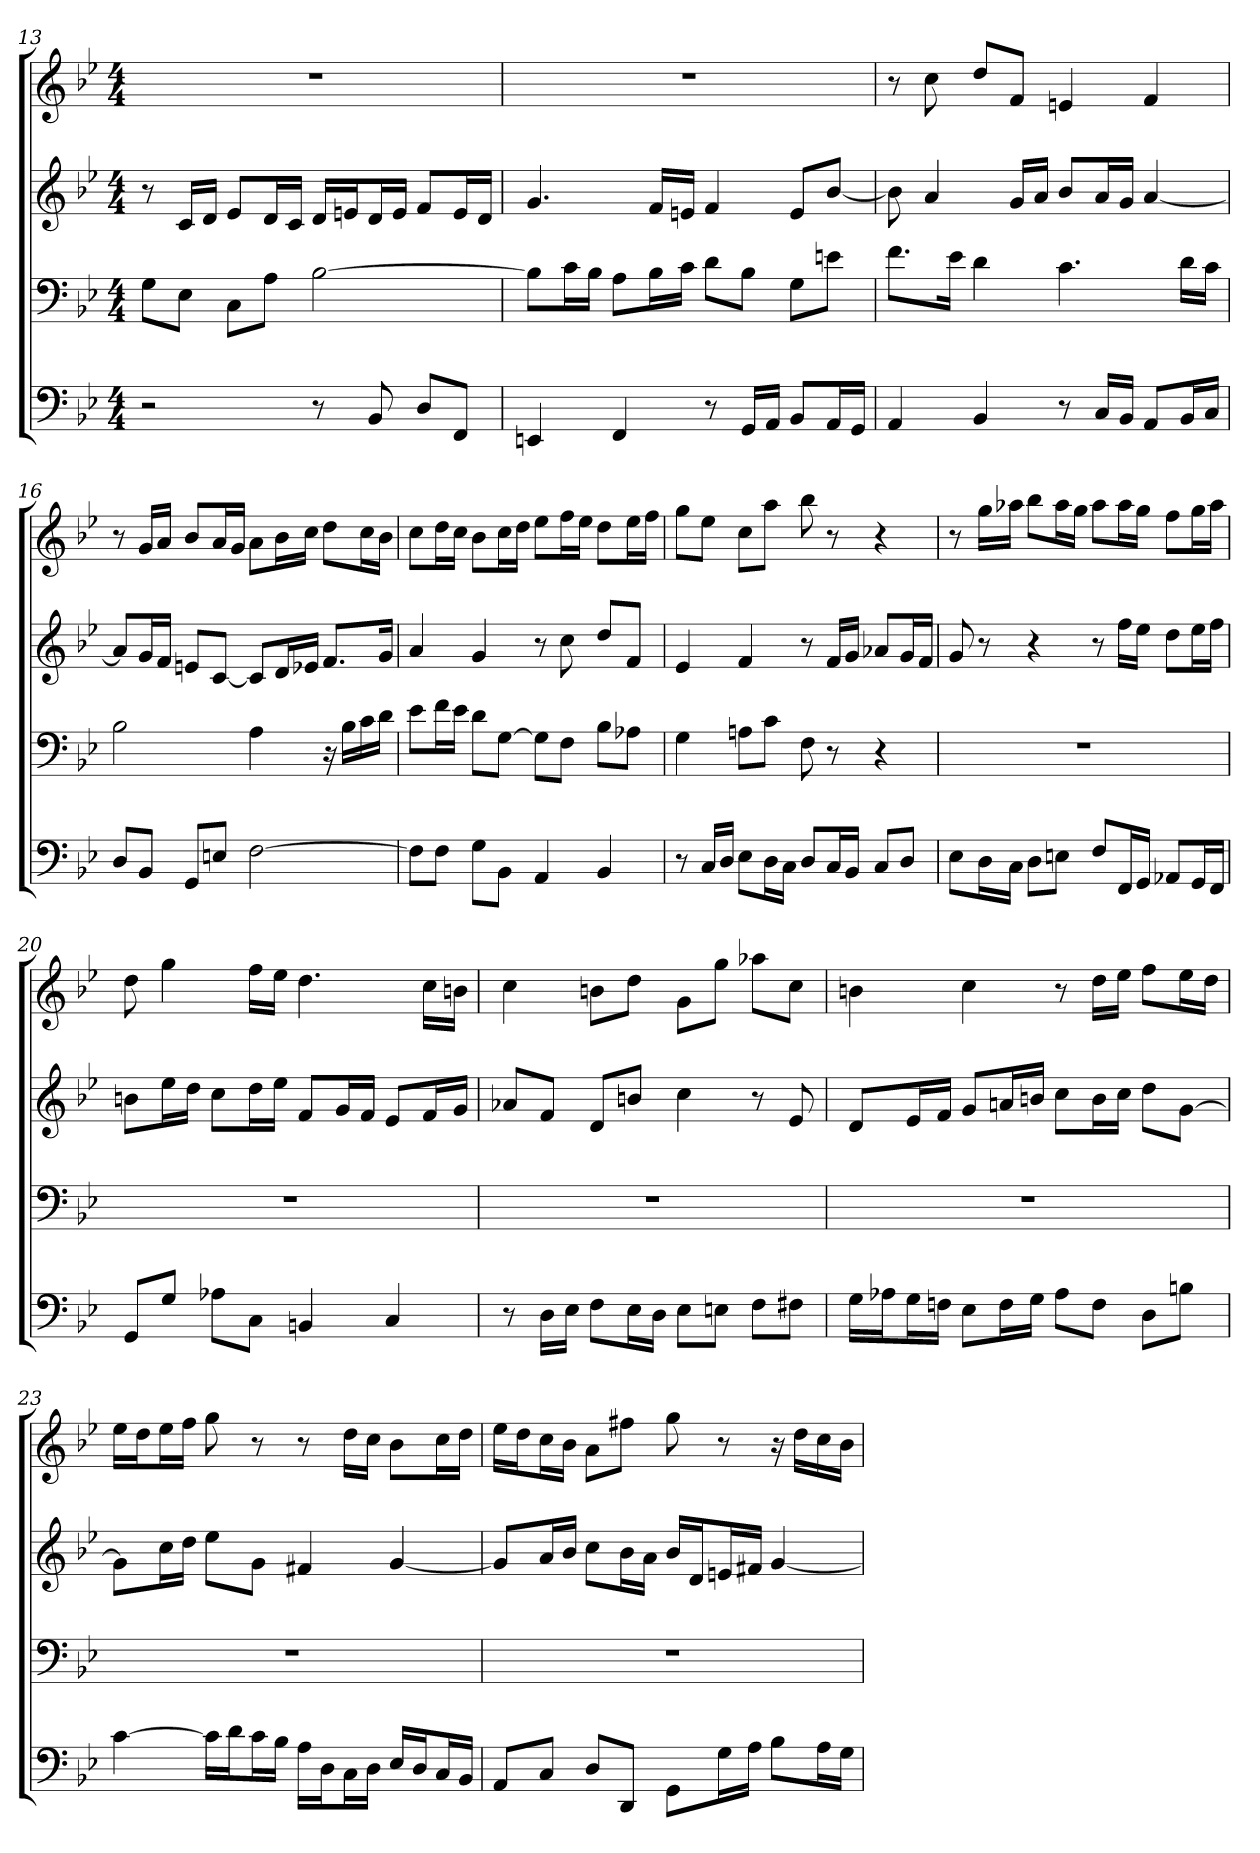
**kern	**kern	**kern	**kern
*part4	*part3	*part2	*part1
*staff4	*staff3	*staff2	*staff1
*clefF4	*clefF4	*clefG2	*clefG2
*k[b-e-]	*k[b-e-]	*k[b-e-]	*k[b-e-]
*g:	*g:	*g:	*g:
*M4/4	*M4/4	*M4/4	*M4/4
=13	=13	=13	=13
2r	8G\L	8r	1r
.	8E-\J	16c/LL	.
.	.	16d/JJ	.
.	8C\L	8e-/L	.
.	8A\J	16d/L	.
.	.	16c/JJ	.
8r	[2B-	16d/LL	.
.	.	16en/J	.
8BB-	.	16d/L	.
.	.	16e/JJ	.
8D/L	.	8f/L	.
8FF/J	.	16e/L	.
.	.	16d/JJ	.
=14	=14	=14	=14
4EEn	8B-\L]	4.g	1r
.	16c\L	.	.
.	16B-\JJ	.	.
4FF	8A\L	.	.
.	16B-\L	16f/LL	.
.	16c\JJ	16en/JJ	.
8r	8d\L	4f	.
16GG/LL	8B-\J	.	.
16AA/JJ	.	.	.
8BB-/L	8G\L	8e/L	.
16AA/L	8en\J	[8b-/J	.
16GG/JJ	.	.	.
=15	=15	=15	=15
4AA	8.f\L	8b-]	8r
.	.	4a	8cc
.	16e-\Jk	.	.
4BB-	4d	.	8dd/L
.	.	16g/LL	8f/J
.	.	16a/JJ	.
8r	4.c	8b-/L	4en
16C/LL	.	16a/L	.
16BB-/JJ	.	16g/JJ	.
8AA/L	.	[4a	4f
16BB-/L	16d\LL	.	.
16C/JJ	16c\JJ	.	.
=16	=16	=16	=16
8D/L	2B-	8a/L]	8r
8BB-/J	.	16g/L	16g/LL
.	.	16f/JJ	16a/JJ
8GG/L	.	8en/L	8b-/L
8En/J	.	[8c/J	16a/L
.	.	.	16g/JJ
[2F	4A	8c/L]	8a\L
.	.	16d/L	16b-\L
.	.	16e-X/JJ	16cc\JJ
.	16r	8.f/L	8dd\L
.	16B-\LL	.	.
.	16c\	.	16cc\L
.	16d\JJ	16g/Jk	16b-\JJ
=17	=17	=17	=17
8F\L]	8e-\L	4a	8cc\L
8F\J	16f\L	.	16dd\L
.	16e-\JJ	.	16cc\JJ
8G\L	8d\L	4g	8b-\L
8BB-\J	[8G\J	.	16cc\L
.	.	.	16dd\JJ
4AA	8G\L]	8r	8ee-\L
.	8F\J	8cc	16ff\L
.	.	.	16ee-\JJ
4BB-	8B-\L	8dd/L	8dd\L
.	8A-X\J	8f/J	16ee-\L
.	.	.	16ff\JJ
=18	=18	=18	=18
8r	4G	4e-	8gg\L
16C/LL	.	.	8ee-\J
16D/JJ	.	.	.
8E-\L	8An\L	4f	8cc\L
16D\L	8c\J	.	8aa\J
16C\JJ	.	.	.
8D/L	8F	8r	8bb-
16C/L	8r	16f/LL	8r
16BB-/JJ	.	16g/JJ	.
8C/L	4r	8a-X/L	4r
8D/J	.	16g/L	.
.	.	16f/JJ	.
=19	=19	=19	=19
8E-\L	1r	8g	8r
16D\L	.	8r	16gg\LL
16C\JJ	.	.	16aa-X\JJ
8D\L	.	4r	8bb-\L
8En\J	.	.	16aa-\L
.	.	.	16gg\JJ
8F/L	.	8r	8aa-\L
16FF/L	.	16ff\LL	16aa-\L
16GG/JJ	.	16ee-\JJ	16gg\JJ
8AA-X/L	.	8dd\L	8ff\L
16GG/L	.	16ee-\L	16gg\L
16FF/JJ	.	16ff\JJ	16aa-\JJ
=20	=20	=20	=20
8GG/L	1r	8bn\L	8dd
8G/J	.	16ee-\L	4gg
.	.	16dd\JJ	.
8A-X\L	.	8cc\L	.
8C\J	.	16dd\L	16ff\LL
.	.	16ee-\JJ	16ee-\JJ
4BBn	.	8f/L	4.dd
.	.	16g/L	.
.	.	16f/JJ	.
4C	.	8e-/L	.
.	.	16f/L	16cc\LL
.	.	16g/JJ	16bn\JJ
=21	=21	=21	=21
8r	1r	8a-X/L	4cc
16D\LL	.	8f/J	.
16E-\JJ	.	.	.
8F\L	.	8d/L	8bn\L
16E-\L	.	8bn/J	8dd\J
16D\JJ	.	.	.
8E-\L	.	4cc	8g\L
8En\J	.	.	8gg\J
8F\L	.	8r	8aa-X\L
8F#X\J	.	8e-	8cc\J
=22	=22	=22	=22
16G\LL	1r	8d/L	4bn
16A-X\J	.	.	.
16G\L	.	16e-/L	.
16Fn\JJ	.	16f/JJ	.
8E-\L	.	8g/L	4cc
16F\L	.	16an/L	.
16G\JJ	.	16bn/JJ	.
8A-\L	.	8cc\L	8r
8F\J	.	16b\L	16dd\LL
.	.	16cc\JJ	16ee-\JJ
8D\L	.	8dd\L	8ff\L
8Bn\J	.	[8g\J	16ee-\L
.	.	.	16dd\JJ
=23	=23	=23	=23
[4c	1r	8g\L]	16ee-\LL
.	.	.	16dd\J
.	.	16cc\L	16ee-\L
.	.	16dd\JJ	16ff\JJ
16c\LL]	.	8ee-\L	8gg
16d\J	.	.	.
16c\L	.	8g\J	8r
16B-\JJ	.	.	.
16A\LL	.	4f#X	8r
16D\J	.	.	.
16C\L	.	.	16dd\LL
16D\JJ	.	.	16cc\JJ
16E-/LL	.	[4g	8b-\L
16D/J	.	.	.
16C/L	.	.	16cc\L
16BB-/JJ	.	.	16dd\JJ
=24	=24	=24	=24
8AA/L	1r	8g/L]	16ee-\LL
.	.	.	16dd\J
8C/J	.	16a/L	16cc\L
.	.	16b-/JJ	16b-\JJ
8D/L	.	8cc\L	8a\L
8DD/J	.	16b-\L	8ff#X\J
.	.	16a\JJ	.
8GG\L	.	16b-/LL	8gg
.	.	16d/J	.
16G\L	.	16en/L	8r
16A\JJ	.	16f#X/JJ	.
8B-\L	.	[4g	16r
.	.	.	16dd\LL
16A\L	.	.	16cc\
16G\JJ	.	.	16b-\JJ
=	=	=	=
*-	*-	*-	*-
